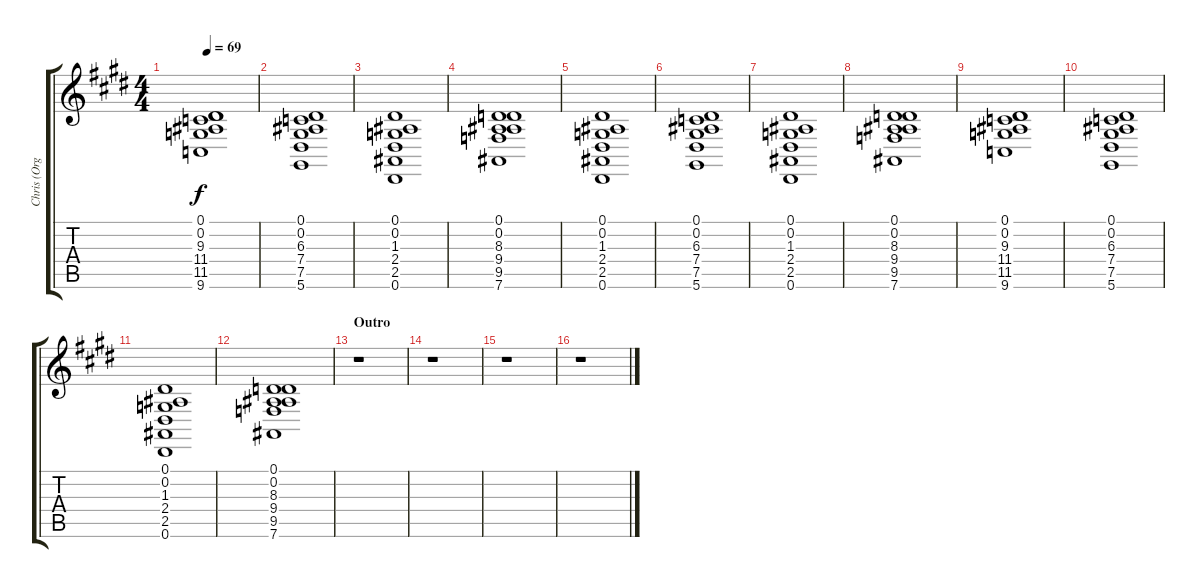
\track ("Chris (Organ 1)" "Chris (Org") {instrument drawbarorgan}
\staff {score tabs}
\tuning (Eb4 Bb3 Gb3 Db3 Ab2 Eb2) {hide}
\ts (4 4)
\tempo 69
\clef g2
\ks e
(0.1 0.2 9.3 11.4 11.5 9.6).1{dy f} |
(0.1 0.2 6.3 7.4 7.5 5.6).1 |
(0.1 0.2 1.3 2.4 2.5 0.6).1 |
(0.1 0.2 8.3 9.4 9.5 7.6).1 |
(0.1 0.2 1.3 2.4 2.5 0.6).1 |
(0.1 0.2 6.3 7.4 7.5 5.6).1 |
(0.1 0.2 1.3 2.4 2.5 0.6).1 |
(0.1 0.2 8.3 9.4 9.5 7.6).1 |
(0.1 0.2 9.3 11.4 11.5 9.6).1 |
(0.1 0.2 6.3 7.4 7.5 5.6).1 |
(0.1 0.2 1.3 2.4 2.5 0.6).1 |
(0.1 0.2 8.3 9.4 9.5 7.6).1 |
\section ("" "Outro")
r.1 |
r.1 |
r.1 |
r.1
